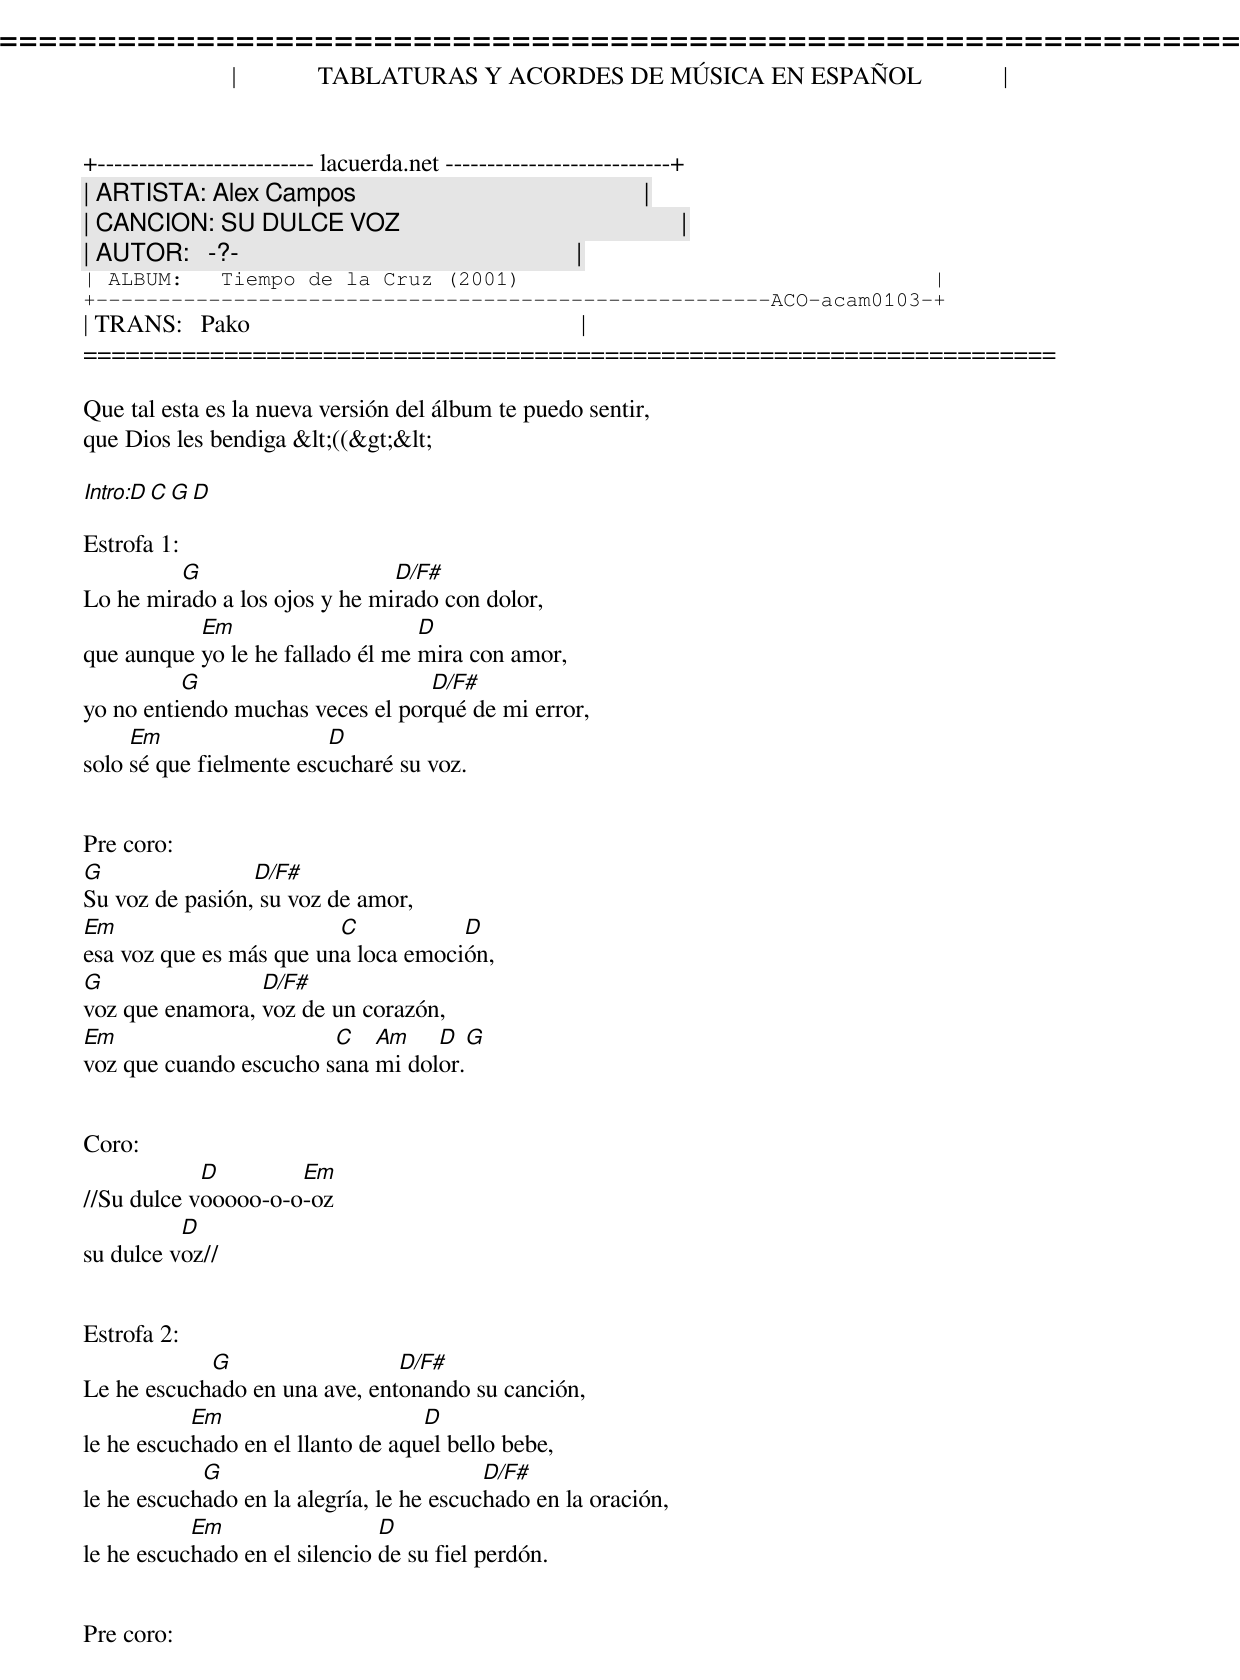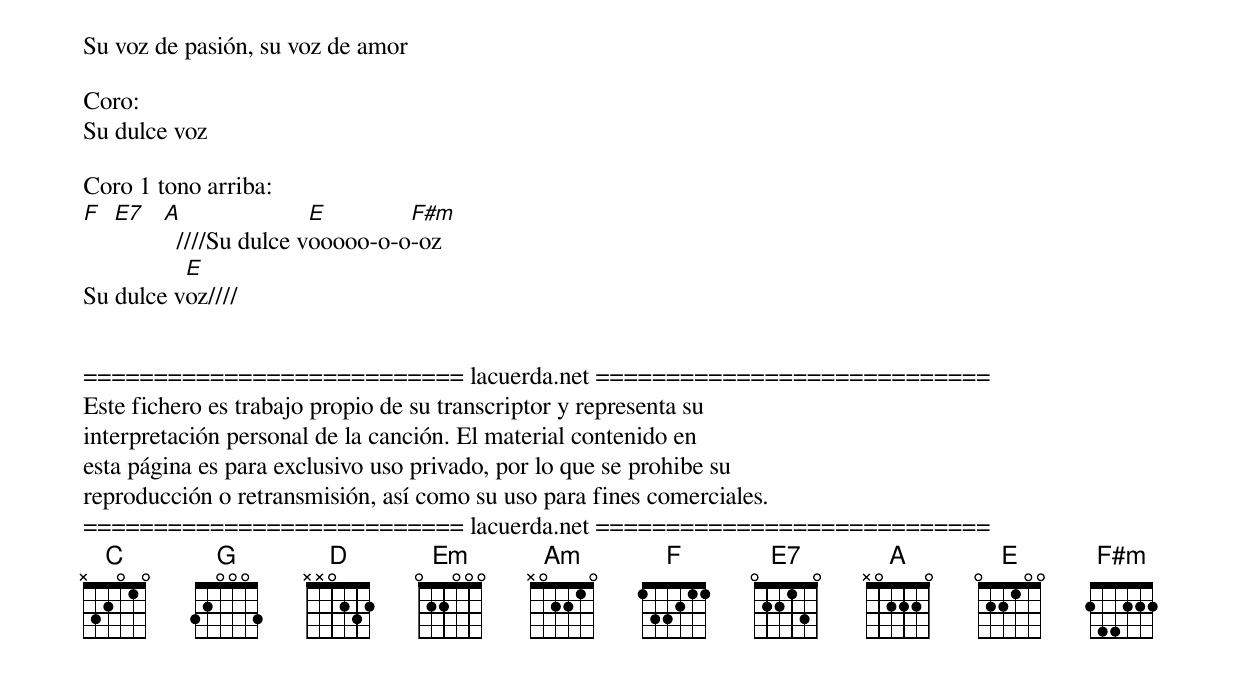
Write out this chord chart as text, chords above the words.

=====================================================================
|             TABLATURAS Y ACORDES DE MÚSICA EN ESPAÑOL             |
+-------------------------- lacuerda.net ---------------------------+
| ARTISTA: Alex Campos                                              |
| CANCION: SU DULCE VOZ                                             |
| AUTOR:   -?-                                                      |
| ALBUM:   Tiempo de la Cruz (2001)                                 |
+------------------------------------------------------ACO-acam0103-+
| TRANS:   Pako                                                     |
=====================================================================

Que tal esta es la nueva versión del álbum te puedo sentir,
que Dios les bendiga &lt;((&gt;&lt;

Intro:D C G D

Estrofa 1:
         G                     D/F#
Lo he mirado a los ojos y he mirado con dolor,
           Em                     D
que aunque yo le he fallado él me mira con amor,
          G                       D/F#
yo no entiendo muchas veces el porqué de mi error,
     Em                  D
solo sé que fielmente escucharé su voz.


Pre coro:
G                D/F#
Su voz de pasión, su voz de amor,
Em                       C           D
esa voz que es más que una loca emoción,
G                D/F#
voz que enamora, voz de un corazón,
Em                      C   Am    D   G
voz que cuando escucho sana mi dolor.


Coro:
            D        Em
//Su dulce vooooo-o-o-oz
          D
su dulce voz//


Estrofa 2:
            G                  D/F#
Le he escuchado en una ave, entonando su canción,
           Em                      D
le he escuchado en el llanto de aquel bello bebe,
            G                             D/F#
le he escuchado en la alegría, le he escuchado en la oración,
           Em                  D
le he escuchado en el silencio de su fiel perdón.


Pre coro:
Su voz de pasión, su voz de amor

Coro:
Su dulce voz

Coro 1 tono arriba:
F E7 A               E        F#m
       ////Su dulce vooooo-o-o-oz
          E
Su dulce voz////


=========================== lacuerda.net ============================
Este fichero es trabajo propio de su transcriptor y representa su
interpretación personal de la canción. El material contenido en
esta página es para exclusivo uso privado, por lo que se prohibe su
reproducción o retransmisión, así como su uso para fines comerciales.
=========================== lacuerda.net ============================
